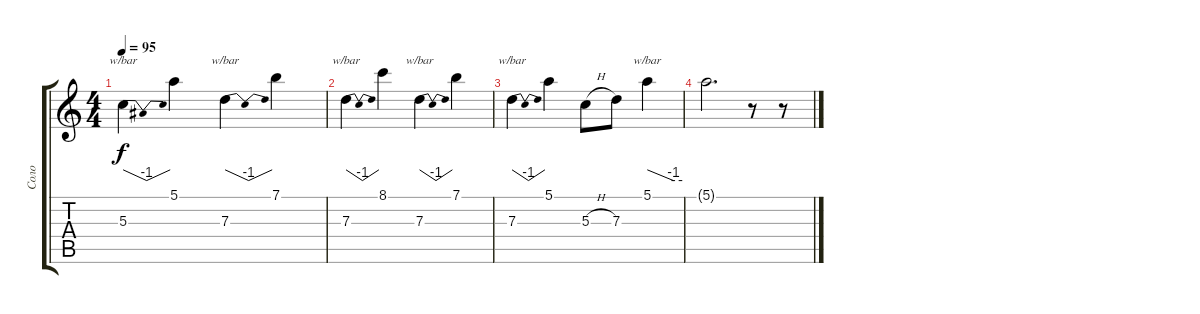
\track ("Соло" "Соло") {instrument distortionguitar}
\staff {score tabs}
\tuning (E4 B3 G3 D3 A2 E2) {hide}
\ts (4 4)
\tempo 95
\clef g2
\ks c
5.3.4{tbe (dip default 0 0 30 -4 60 0) dy f} 5.1.4 7.3.4{tbe (dip default 0 0 30 -4 60 0)} 7.1.4 |
7.3.4{tbe (dip default 0 0 30 -4 60 0)} 8.1.4 7.3.4{tbe (dip default 0 0 30 -4 60 0)} 7.1.4 |
7.3.4{tbe (dip default 0 0 30 -4 60 0)} 5.1.4 5.3{h}.8 7.3.8 5.1.4{tbe (custom default 0 0 45 -4 60 -4)} |
5.1{t}.2{d} r.8 r.8
